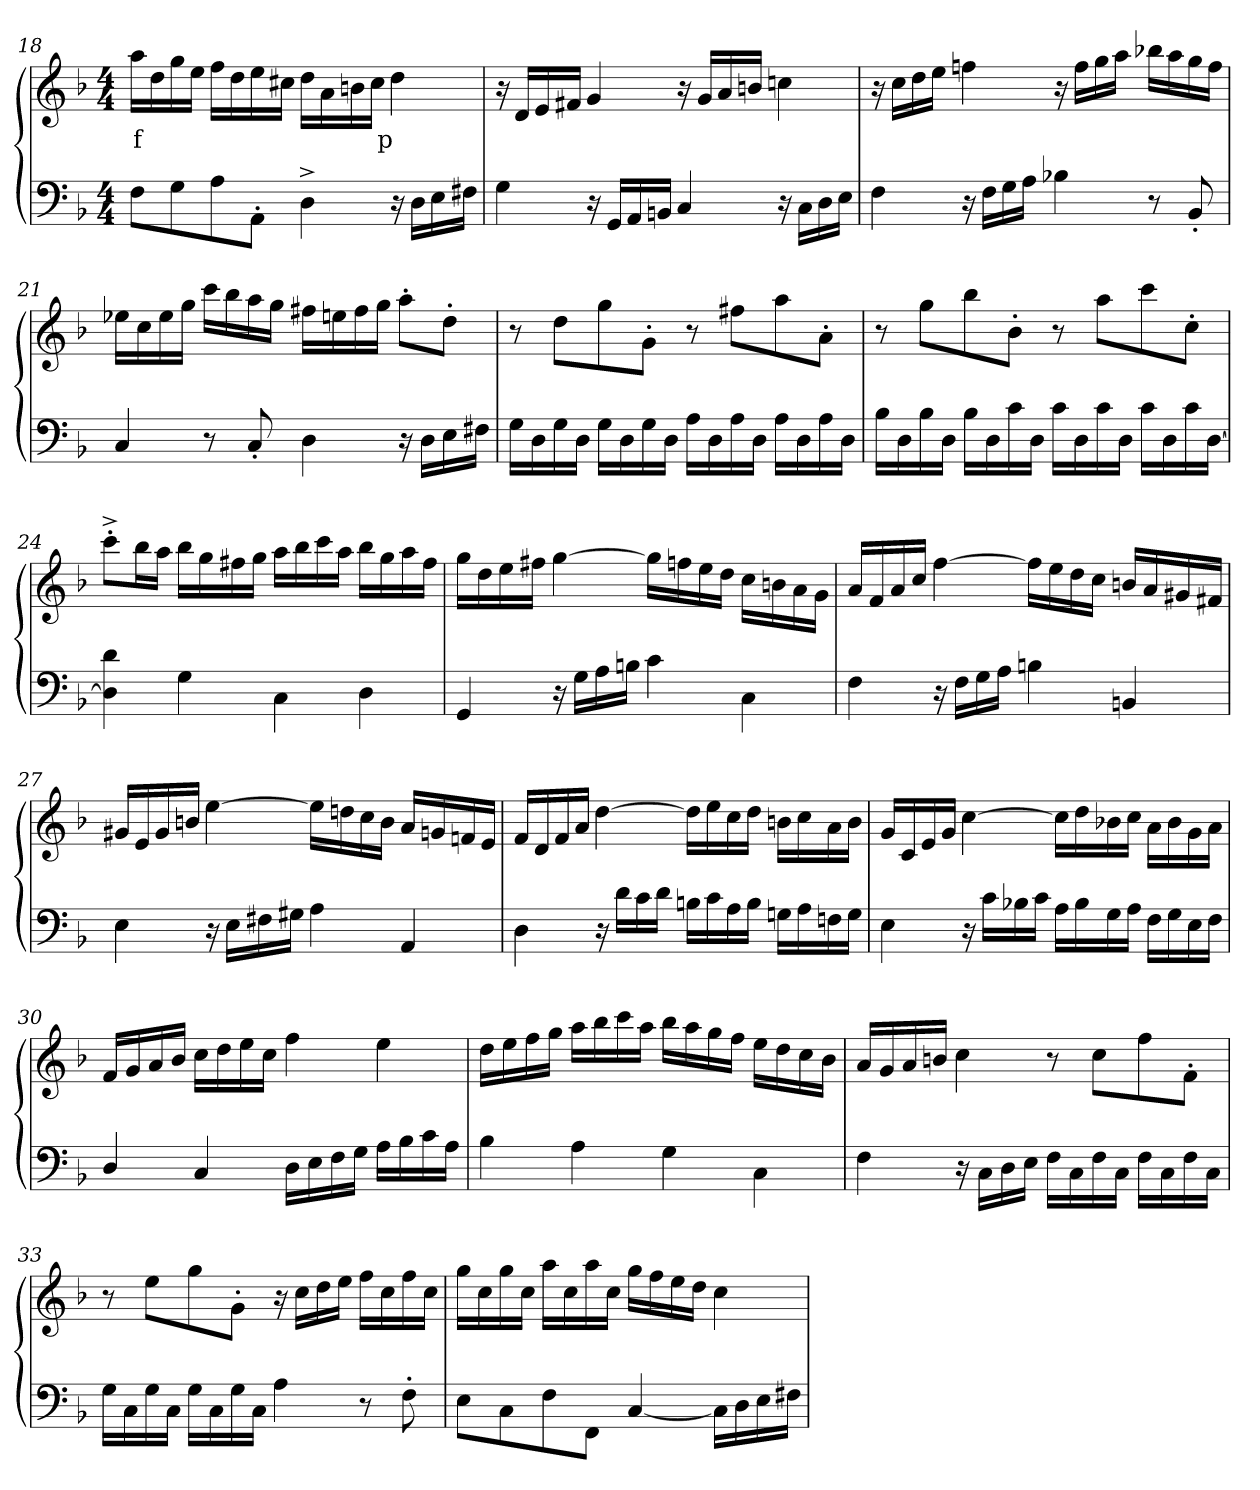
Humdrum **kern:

**kern	**kern	**text
*part2	*part1	*part1
*staff2	*staff1	*staff1
*clefF4	*clefG2	*
*k[b-]	*k[b-]	*
*F:	*F:	*
*M4/4	*M4/4	*
=18	=18	=18
8F\L	16aa\LL	f
.	16dd\	.
8G\	16gg\	.
.	16ee\JJ	.
8A\	16ff\LL	.
.	16dd\	.
8AA'>\J	16ee\	.
.	16cc#X\JJ	.
4D^>\	16dd\LL	.
.	16a\	.
.	16bn\	.
.	16cc#\JJ	.
16r	4dd\	p
16D\LL	.	.
16E\	.	.
16F#X\JJ	.	.
=19	=19	=19
4G\	16r	.
.	16d/LL	.
.	16e/	.
.	16f#X/JJ	.
16r	4g/	.
16GG/LL	.	.
16AA/	.	.
16BBn/JJ	.	.
4C/	16r	.
.	16g/LL	.
.	16a/	.
.	16bn/JJ	.
16r	4ccn\	.
16C\LL	.	.
16D\	.	.
16E\JJ	.	.
=20	=20	=20
4F\	16r	.
.	16cc\LL	.
.	16dd\	.
.	16ee\JJ	.
16r	4ffn\	.
16F\LL	.	.
16G\	.	.
16A\JJ	.	.
4B-X\	16r	.
.	16ff\LL	.
.	16gg\	.
.	16aa\JJ	.
8r	16bb-X\LL	.
.	16aa\	.
8BB-'>/	16gg\	.
.	16ff\JJ	.
=21	=21	=21
4C/	16ee-X\LL	.
.	16cc\	.
.	16ee-\	.
.	16gg\JJ	.
8r	16ccc\LL	.
.	16bb-\	.
8C'>/	16aa\	.
.	16gg\JJ	.
4D\	16ff#X\LL	.
.	16een\	.
.	16ff#\	.
.	16gg\JJ	.
16r	8aa'>\L	.
16D\LL	.	.
16E\	8dd'>\J	.
16F#X\JJ	.	.
=22	=22	=22
16G\LL	8r	.
16D\	.	.
16G\	8dd\L	.
16D\JJ	.	.
16G\LL	8gg\	.
16D\	.	.
16G\	8g'>\J	.
16D\JJ	.	.
16A\LL	8r	.
16D\	.	.
16A\	8ff#X\L	.
16D\JJ	.	.
16A\LL	8aa\	.
16D\	.	.
16A\	8a'>\J	.
16D\JJ	.	.
=23	=23	=23
16B-\LL	8r	.
16D\	.	.
16B-\	8gg\L	.
16D\JJ	.	.
16B-\LL	8bb-\	.
16D\	.	.
16c\	8b-'>\J	.
16D\JJ	.	.
16c\LL	8r	.
16D\	.	.
16c\	8aa\L	.
16D\JJ	.	.
16c\LL	8ccc\	.
16D\	.	.
16c\	8cc'>\J	.
[16D\JJ	.	.
=24	=24	=24
4D\] 4d\	8ccc'>^>\L	.
.	16bb-\L	.
.	16aa\JJ	.
4G\	16bb-\LL	.
.	16gg\	.
.	16ff#X\	.
.	16gg\JJ	.
4C\	16aa\LL	.
.	16bb-\	.
.	16ccc\	.
.	16aa\JJ	.
4D\	16bb-\LL	.
.	16gg\	.
.	16aa\	.
.	16ff#\JJ	.
=25	=25	=25
4GG/	16gg\LL	.
.	16dd\	.
.	16ee\	.
.	16ff#X\JJ	.
16r	[4gg\	.
16G\LL	.	.
16A\	.	.
16Bn\JJ	.	.
4c\	16gg\LL]	.
.	16ffn\	.
.	16ee\	.
.	16dd\JJ	.
4C\	16cc\LL	.
.	16bn\	.
.	16a\	.
.	16g\JJ	.
=26	=26	=26
4F\	16a/LL	.
.	16f/	.
.	16a/	.
.	16cc/JJ	.
16r	[4ff\	.
16F\LL	.	.
16G\	.	.
16A\JJ	.	.
4Bn\	16ff\LL]	.
.	16ee\	.
.	16dd\	.
.	16cc\JJ	.
4BBn/	16bn/LL	.
.	16a/	.
.	16g#X/	.
.	16f#X/JJ	.
=27	=27	=27
4E\	16g#X/LL	.
.	16e/	.
.	16g#/	.
.	16bn/JJ	.
16r	[4ee\	.
16E\LL	.	.
16F#X\	.	.
16G#X\JJ	.	.
4A\	16ee\LL]	.
.	16ddn\	.
.	16cc\	.
.	16b\JJ	.
4AA/	16a/LL	.
.	16gn/	.
.	16fn/	.
.	16e/JJ	.
=28	=28	=28
4D\	16f/LL	.
.	16d/	.
.	16f/	.
.	16a/JJ	.
16r	[4dd\	.
16d\LL	.	.
16c\	.	.
16d\JJ	.	.
16Bn\LL	16dd\LL]	.
16c\	16ee\	.
16A\	16cc\	.
16B\JJ	16dd\JJ	.
16Gn\LL	16bn\LL	.
16A\	16cc\	.
16Fn\	16a\	.
16G\JJ	16b\JJ	.
=29	=29	=29
4E\	16g/LL	.
.	16c/	.
.	16e/	.
.	16g/JJ	.
16r	[4cc\	.
16c\LL	.	.
16B-X\	.	.
16c\JJ	.	.
16A\LL	16cc\LL]	.
16B-\	16dd\	.
16G\	16b-X\	.
16A\JJ	16cc\JJ	.
16F\LL	16a\LL	.
16G\	16b-\	.
16E\	16g\	.
16F\JJ	16a\JJ	.
=30	=30	=30
4D/	16f/LL	.
.	16g/	.
.	16a/	.
.	16b-/JJ	.
4C/	16cc\LL	.
.	16dd\	.
.	16ee\	.
.	16cc\JJ	.
16D\LL	4ff\	.
16E\	.	.
16F\	.	.
16G\JJ	.	.
16A\LL	4ee\	.
16B-\	.	.
16c\	.	.
16A\JJ	.	.
=31	=31	=31
4B-\	16dd\LL	.
.	16ee\	.
.	16ff\	.
.	16gg\JJ	.
4A\	16aa\LL	.
.	16bb-\	.
.	16ccc\	.
.	16aa\JJ	.
4G\	16bb-\LL	.
.	16aa\	.
.	16gg\	.
.	16ff\JJ	.
4C\	16ee\LL	.
.	16dd\	.
.	16cc\	.
.	16b-\JJ	.
=32	=32	=32
4F\	16a/LL	.
.	16g/	.
.	16a/	.
.	16bn/JJ	.
16r	4cc\	.
16C\LL	.	.
16D\	.	.
16E\JJ	.	.
16F\LL	8r	.
16C\	.	.
16F\	8cc\L	.
16C\JJ	.	.
16F\LL	8ff\	.
16C\	.	.
16F\	8f'>\J	.
16C\JJ	.	.
=33	=33	=33
16G\LL	8r	.
16C\	.	.
16G\	8ee\L	.
16C\JJ	.	.
16G\LL	8gg\	.
16C\	.	.
16G\	8g'>\J	.
16C\JJ	.	.
4A\	16r	.
.	16cc\LL	.
.	16dd\	.
.	16ee\JJ	.
8r	16ff\LL	.
.	16cc\	.
8F'>\	16ff\	.
.	16cc\JJ	.
=34	=34	=34
8E\L	16gg\LL	.
.	16cc\	.
8C\	16gg\	.
.	16cc\JJ	.
8F\	16aa\LL	.
.	16cc\	.
8FF\J	16aa\	.
.	16cc\JJ	.
[4C/	16gg\LL	.
.	16ff\	.
.	16ee\	.
.	16dd\JJ	.
16C\LL]	4cc\	.
16D\	.	.
16E\	.	.
16F#X\JJ	.	.
=	=	=
*-	*-	*-
